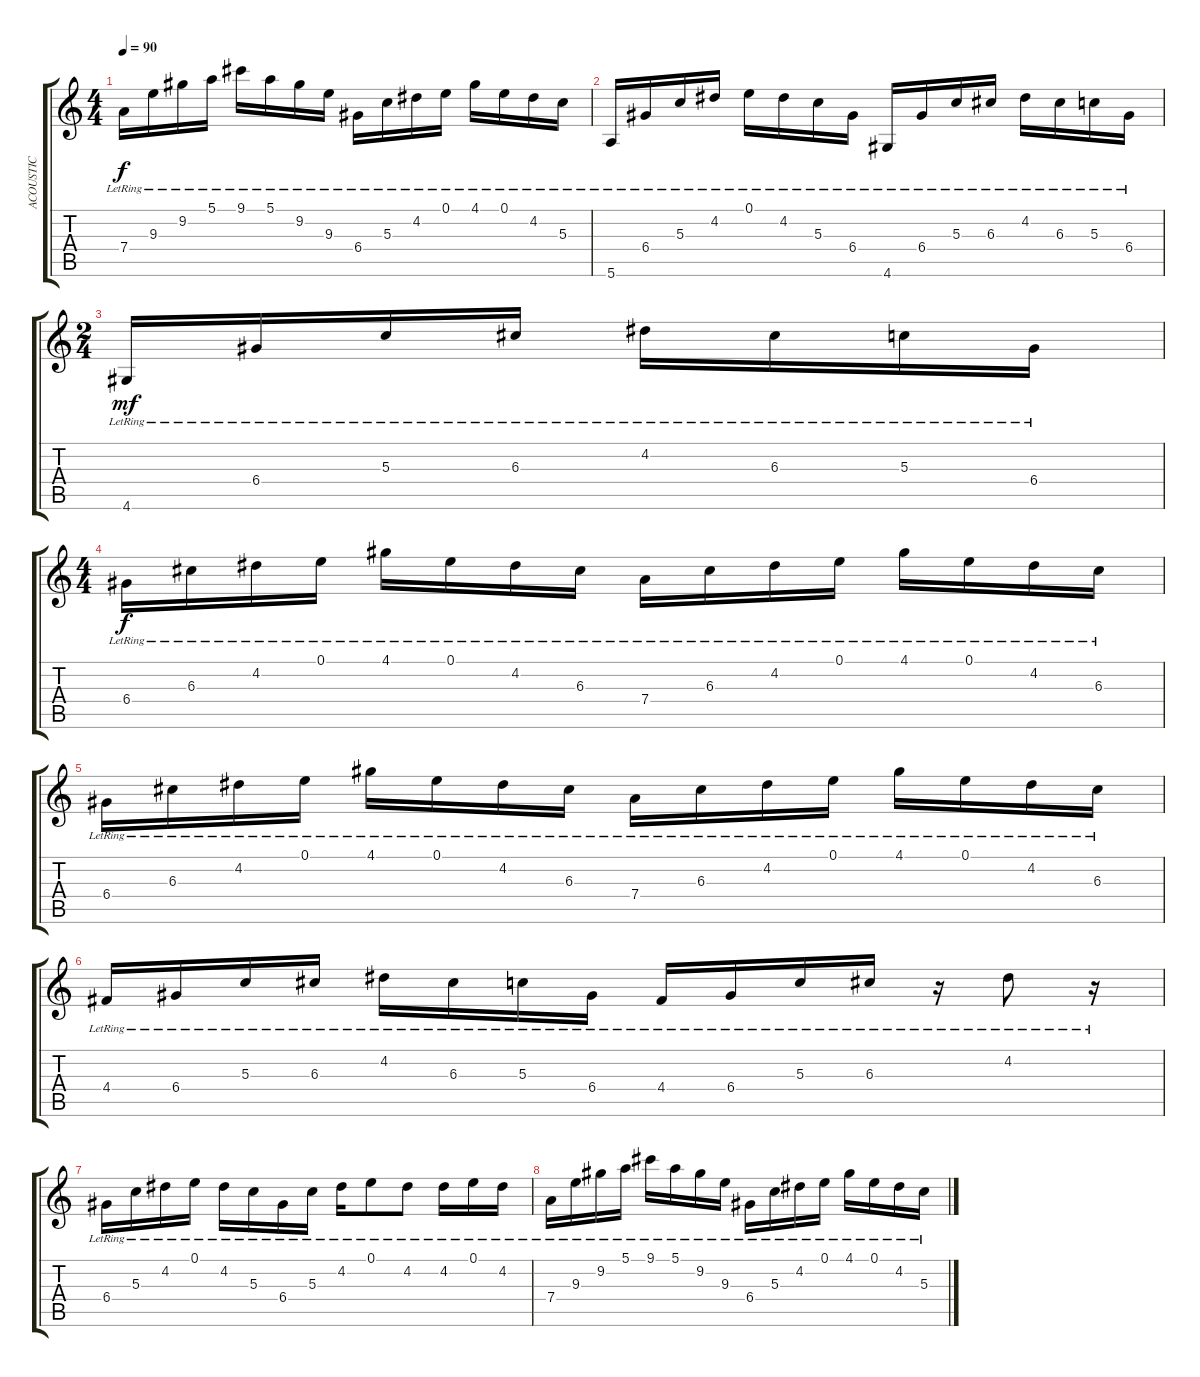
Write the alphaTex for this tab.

\track ("ACOUSTIC" "ACOUSTIC") {instrument acousticguitarnylon}
\staff {score tabs}
\tuning (E4 B3 G3 D3 A2 E2) {hide}
\ts (4 4)
\tempo 90
\clef g2
\ks c
7.4{lr}.16{dy f} 9.3{lr}.16 9.2{lr}.16 5.1{lr}.16 9.1{lr}.16 5.1{lr}.16 9.2{lr}.16 9.3{lr}.16 6.4{lr}.16 5.3{lr}.16 4.2{lr}.16 0.1{lr}.16 4.1{lr}.16 0.1{lr}.16 4.2{lr}.16 5.3{lr}.16 |
5.6{lr}.16 6.4{lr}.16 5.3{lr}.16 4.2{lr}.16 0.1{lr}.16 4.2{lr}.16 5.3{lr}.16 6.4{lr}.16 4.6{lr}.16 6.4{lr}.16 5.3{lr}.16 6.3{lr}.16 4.2{lr}.16 6.3{lr}.16 5.3{lr}.16 6.4{lr}.16 |
\ts (2 4)
4.6{lr}.16{dy mf} 6.4{lr}.16 5.3{lr}.16 6.3{lr}.16 4.2{lr}.16 6.3{lr}.16 5.3{lr}.16 6.4{lr}.16 |
\ts (4 4)
6.4{lr}.16{dy f} 6.3{lr}.16 4.2{lr}.16 0.1{lr}.16 4.1{lr}.16 0.1{lr}.16 4.2{lr}.16 6.3{lr}.16 7.4{lr}.16 6.3{lr}.16 4.2{lr}.16 0.1{lr}.16 4.1{lr}.16 0.1{lr}.16 4.2{lr}.16 6.3{lr}.16 |
6.4{lr}.16 6.3{lr}.16 4.2{lr}.16 0.1{lr}.16 4.1{lr}.16 0.1{lr}.16 4.2{lr}.16 6.3{lr}.16 7.4{lr}.16 6.3{lr}.16 4.2{lr}.16 0.1{lr}.16 4.1{lr}.16 0.1{lr}.16 4.2{lr}.16 6.3{lr}.16 |
4.4{lr}.16 6.4{lr}.16 5.3{lr}.16 6.3{lr}.16 4.2{lr}.16 6.3{lr}.16 5.3{lr}.16 6.4{lr}.16 4.4{lr}.16 6.4{lr}.16 5.3{lr}.16 6.3{lr}.16 r.16 4.2{lr}.8 r.16 |
6.4{lr}.16 5.3{lr}.16 4.2{lr}.16 0.1{lr}.16 4.2{lr}.16 5.3{lr}.16 6.4{lr}.16 5.3{lr}.16 4.2{lr}.16 0.1{lr}.8 4.2{lr}.8 4.2{lr}.16 0.1{lr}.16 4.2{lr}.16 |
7.4{lr}.16 9.3{lr}.16 9.2{lr}.16 5.1{lr}.16 9.1{lr}.16 5.1{lr}.16 9.2{lr}.16 9.3{lr}.16 6.4{lr}.16 5.3{lr}.16 4.2{lr}.16 0.1{lr}.16 4.1{lr}.16 0.1{lr}.16 4.2{lr}.16 5.3{lr}.16
